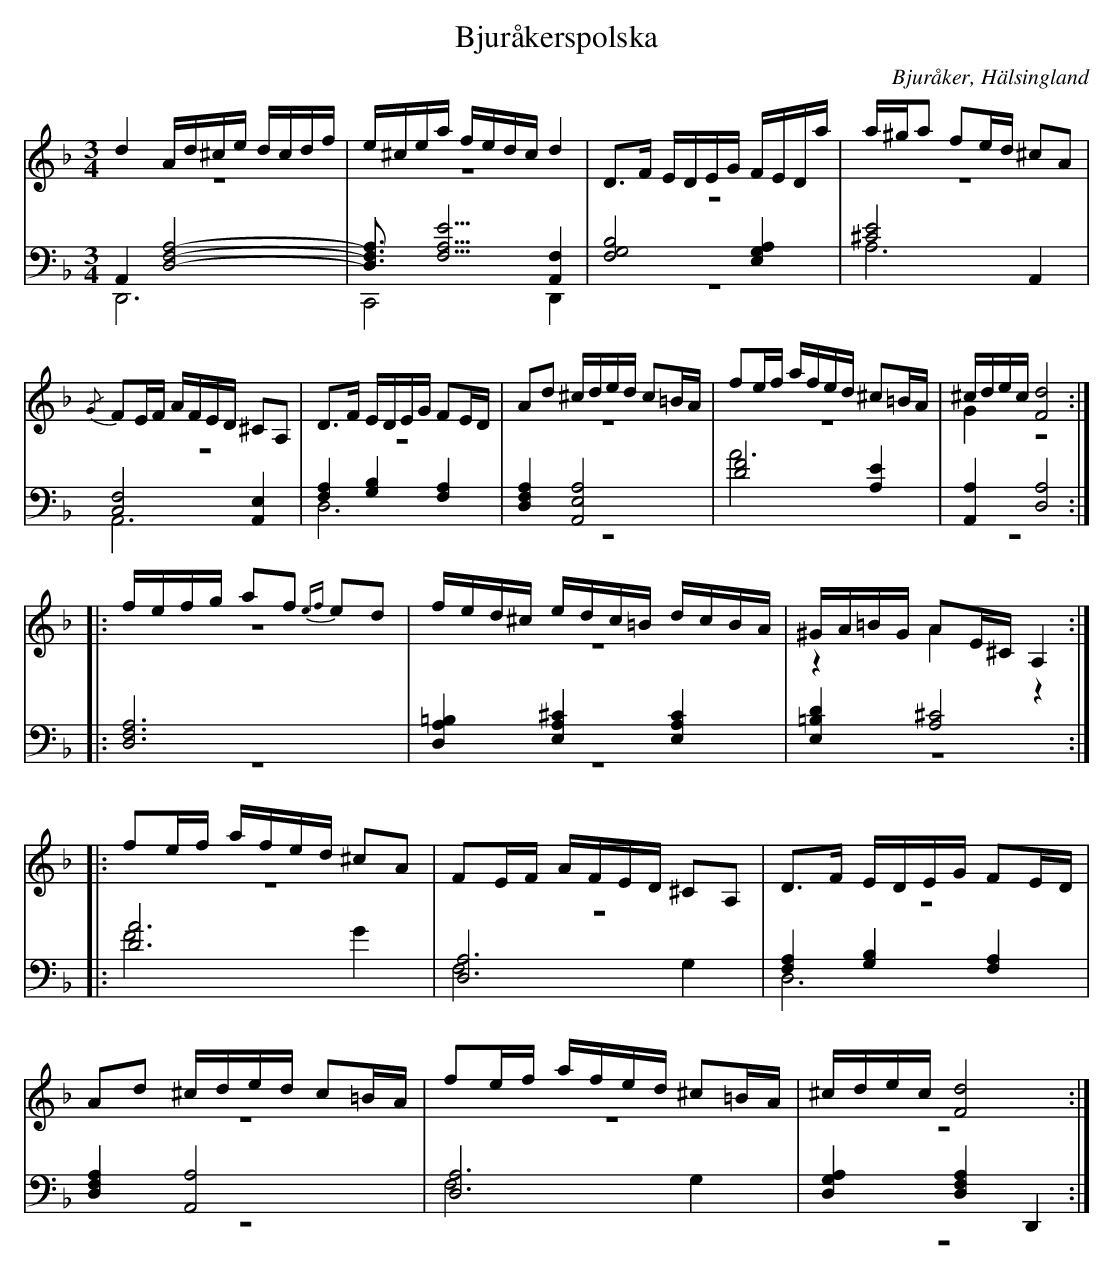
X:1
T: Bjuråkerspolska
O: Bjuråker, Hälsingland
M: 3/4
L: 1/16
K: Dm
V:1
V:2 merge
V:3
V:4 merge
V:1
d4 Ad^ce dcdf |e^cea fedc d4|D2>F2 EDEG FEDa|a^ga2 f2ed ^c2A2|
{/G}F2EF AFED ^C2A,2|D2>F2 EDEG F2ED|A2d2 ^cded c2=BA|f2ef afed ^c2=BA|^cdec [F8d8]:|
|:fefg a2f2 {ef}e2d2 |fed^c edc=B dcBA|^GA=BG A2E^C A,4:|
|:f2ef afed ^c2A2|F2EF AFED ^C2A,2|D2>F2 EDEG F2ED|
A2d2 ^cded c2=BA|f2ef afed ^c2=BA|^cdec [F8d8]:|
V:2
z12|z12|z12|z12|
z12|z12|z12|z12|G4 z8:|
|:z12|z12|z4 A4 z4:|
|:z12|z12|z12|
z12|z12|z12:|
V:3 clef=bass
A,,4 [D,8F,8A,8]-|[D,3F,3A,3] [F,5A,5E5] [F,4A,,4]|[B,8F,8G,8] [E,4A,4G,4]|[^C8E8] A,,4|
[C,8F,8] [E,4A,,4]|[F,4A,4] [G,4B,4] [F,4A,4]|[D,4F,4A,4] [A,,8E,8A,8]|[D8F8] [A,4E4]|[A,,4A,4] [D,8A,8]:|
|:[D,12F,12A,12]|[D,4A,4=B,4] [E,4A,4^C4] [E,4A,4C4]|[E,4=B,4D4] [A,8^C8]:|
|:[D12A12]|[D,12A,12]|[F,4A,4] [G,4B,4] [F,4A,4]|
[D,4F,4A,4] [A,,8A,8]|[D,12A,12]|[D,4G,4A,4] [D,4F,4A,4] D,,4:|
V:4 clef=bass
D,,12|C,,8 D,,4|z12|A,12|
A,,12|D,12|z12|A12|z12:|
|:z12|z12|z12:|
|:F8 G4|F,8 G,4|D,12|
z12|F,8 G,4|z12:|
